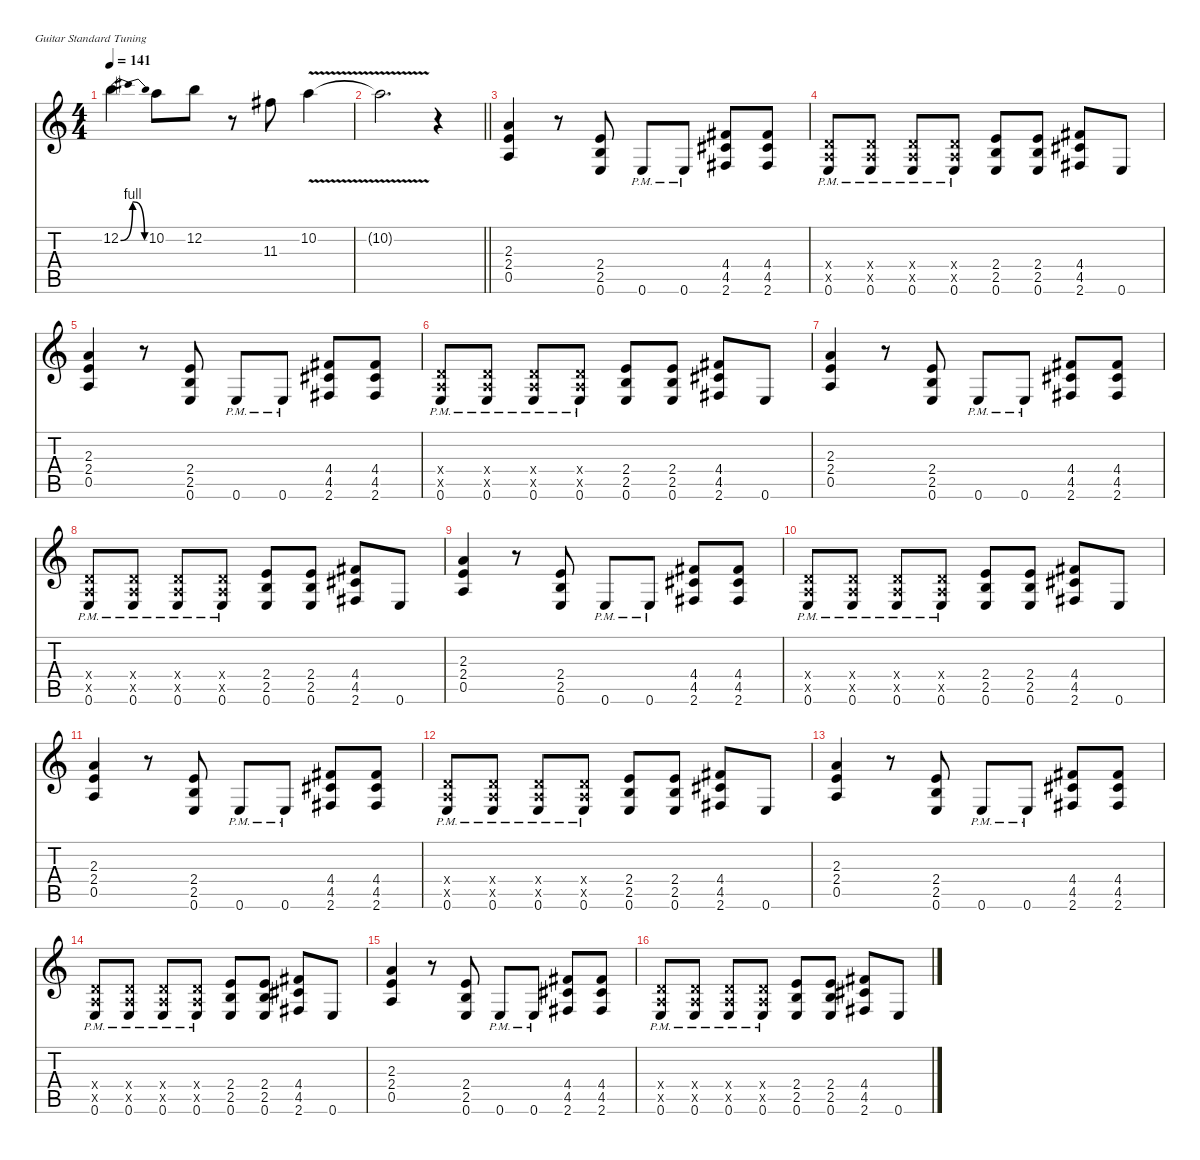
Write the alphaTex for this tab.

\defaultSystemsLayout 4
\hideDynamics
\bracketExtendMode nobrackets
\singleTrackTrackNamePolicy hidden
\multiTrackTrackNamePolicy hidden
\otherSystemsTrackNameOrientation horizontal
\track ("Guitar" "od.guit.") {instrument overdrivenguitar}
\staff {score tabs}
\tuning (E4 B3 G3 D3 A2 E2)
\ts (4 4)
\tempo 141
\clef g2
\ks c
12.2{be (bendrelease 0 0 15 4 30 4 45 0)}.4{dy fff beam Down} 10.2.8{beam Down} 12.2.8{beam Down} r.8{beam Down} 11.3{acc #}.8{beam Down} 10.2{v}.4{beam Down} |
\barLineRight lightlight
10.2{v t}.2{d dy f beam Down} r.4{beam Down} |
(2.3 2.4 0.5).4{beam Up} r.8{beam Up} (2.4 2.5 0.6).8{beam Up} 0.6{pm}.8{beam Up} 0.6{pm}.8{beam Up} (4.4{acc #} 4.5{acc #} 2.6{acc #}).8{beam Up} (4.4{acc #} 4.5{acc #} 2.6{acc #}).8{beam Up} |
(0.4{x} 0.5{x} 0.6{pm}).8{beam Up} (0.4{x} 0.5{x} 0.6{pm}).8{beam Up} (0.4{x} 0.5{x} 0.6{pm}).8{beam Up} (0.4{x} 0.5{x} 0.6{pm}).8{beam Up} (2.4 2.5 0.6).8{beam Up} (2.4 2.5 0.6).8{beam Up} (4.4{acc #} 4.5{acc #} 2.6{acc #}).8{beam Up} 0.6.8{beam Up} |
(2.3 2.4 0.5).4{beam Up} r.8{beam Up} (2.4 2.5 0.6).8{beam Up} 0.6{pm}.8{beam Up} 0.6{pm}.8{beam Up} (4.4{acc #} 4.5{acc #} 2.6{acc #}).8{beam Up} (4.4{acc #} 4.5{acc #} 2.6{acc #}).8{beam Up} |
(0.4{x} 0.5{x} 0.6{pm}).8{beam Up} (0.4{x} 0.5{x} 0.6{pm}).8{beam Up} (0.4{x} 0.5{x} 0.6{pm}).8{beam Up} (0.4{x} 0.5{x} 0.6{pm}).8{beam Up} (2.4 2.5 0.6).8{beam Up} (2.4 2.5 0.6).8{beam Up} (4.4{acc #} 4.5{acc #} 2.6{acc #}).8{beam Up} 0.6.8{beam Up} |
(2.3 2.4 0.5).4{beam Up} r.8{beam Up} (2.4 2.5 0.6).8{beam Up} 0.6{pm}.8{beam Up} 0.6{pm}.8{beam Up} (4.4{acc #} 4.5{acc #} 2.6{acc #}).8{beam Up} (4.4{acc #} 4.5{acc #} 2.6{acc #}).8{beam Up} |
(0.4{x} 0.5{x} 0.6{pm}).8{beam Up} (0.4{x} 0.5{x} 0.6{pm}).8{beam Up} (0.4{x} 0.5{x} 0.6{pm}).8{beam Up} (0.4{x} 0.5{x} 0.6{pm}).8{beam Up} (2.4 2.5 0.6).8{beam Up} (2.4 2.5 0.6).8{beam Up} (4.4{acc #} 4.5{acc #} 2.6{acc #}).8{beam Up} 0.6.8{beam Up} |
(2.3 2.4 0.5).4{beam Up} r.8{beam Up} (2.4 2.5 0.6).8{beam Up} 0.6{pm}.8{beam Up} 0.6{pm}.8{beam Up} (4.4{acc #} 4.5{acc #} 2.6{acc #}).8{beam Up} (4.4{acc #} 4.5{acc #} 2.6{acc #}).8{beam Up} |
(0.4{x} 0.5{x} 0.6{pm}).8{beam Up} (0.4{x} 0.5{x} 0.6{pm}).8{beam Up} (0.4{x} 0.5{x} 0.6{pm}).8{beam Up} (0.4{x} 0.5{x} 0.6{pm}).8{beam Up} (2.4 2.5 0.6).8{beam Up} (2.4 2.5 0.6).8{beam Up} (4.4{acc #} 4.5{acc #} 2.6{acc #}).8{beam Up} 0.6.8{beam Up} |
(2.3 2.4 0.5).4{beam Up} r.8{beam Up} (2.4 2.5 0.6).8{beam Up} 0.6{pm}.8{beam Up} 0.6{pm}.8{beam Up} (4.4{acc #} 4.5{acc #} 2.6{acc #}).8{beam Up} (4.4{acc #} 4.5{acc #} 2.6{acc #}).8{beam Up} |
(0.4{x} 0.5{x} 0.6{pm}).8{beam Up} (0.4{x} 0.5{x} 0.6{pm}).8{beam Up} (0.4{x} 0.5{x} 0.6{pm}).8{beam Up} (0.4{x} 0.5{x} 0.6{pm}).8{beam Up} (2.4 2.5 0.6).8{beam Up} (2.4 2.5 0.6).8{beam Up} (4.4{acc #} 4.5{acc #} 2.6{acc #}).8{beam Up} 0.6.8{beam Up} |
(2.3 2.4 0.5).4{beam Up} r.8{beam Up} (2.4 2.5 0.6).8{beam Up} 0.6{pm}.8{beam Up} 0.6{pm}.8{beam Up} (4.4{acc #} 4.5{acc #} 2.6{acc #}).8{beam Up} (4.4{acc #} 4.5{acc #} 2.6{acc #}).8{beam Up} |
(0.4{x} 0.5{x} 0.6{pm}).8{beam Up} (0.4{x} 0.5{x} 0.6{pm}).8{beam Up} (0.4{x} 0.5{x} 0.6{pm}).8{beam Up} (0.4{x} 0.5{x} 0.6{pm}).8{beam Up} (2.4 2.5 0.6).8{beam Up} (2.4 2.5 0.6).8{beam Up} (4.4{acc #} 4.5{acc #} 2.6{acc #}).8{beam Up} 0.6.8{beam Up} |
(2.3 2.4 0.5).4{beam Up} r.8{beam Up} (2.4 2.5 0.6).8{beam Up} 0.6{pm}.8{beam Up} 0.6{pm}.8{beam Up} (4.4{acc #} 4.5{acc #} 2.6{acc #}).8{beam Up} (4.4{acc #} 4.5{acc #} 2.6{acc #}).8{beam Up} |
(0.4{x} 0.5{x} 0.6{pm}).8{beam Up} (0.4{x} 0.5{x} 0.6{pm}).8{beam Up} (0.4{x} 0.5{x} 0.6{pm}).8{beam Up} (0.4{x} 0.5{x} 0.6{pm}).8{beam Up} (2.4 2.5 0.6).8{beam Up} (2.4 2.5 0.6).8{beam Up} (4.4{acc #} 4.5{acc #} 2.6{acc #}).8{beam Up} 0.6.8{beam Up}
